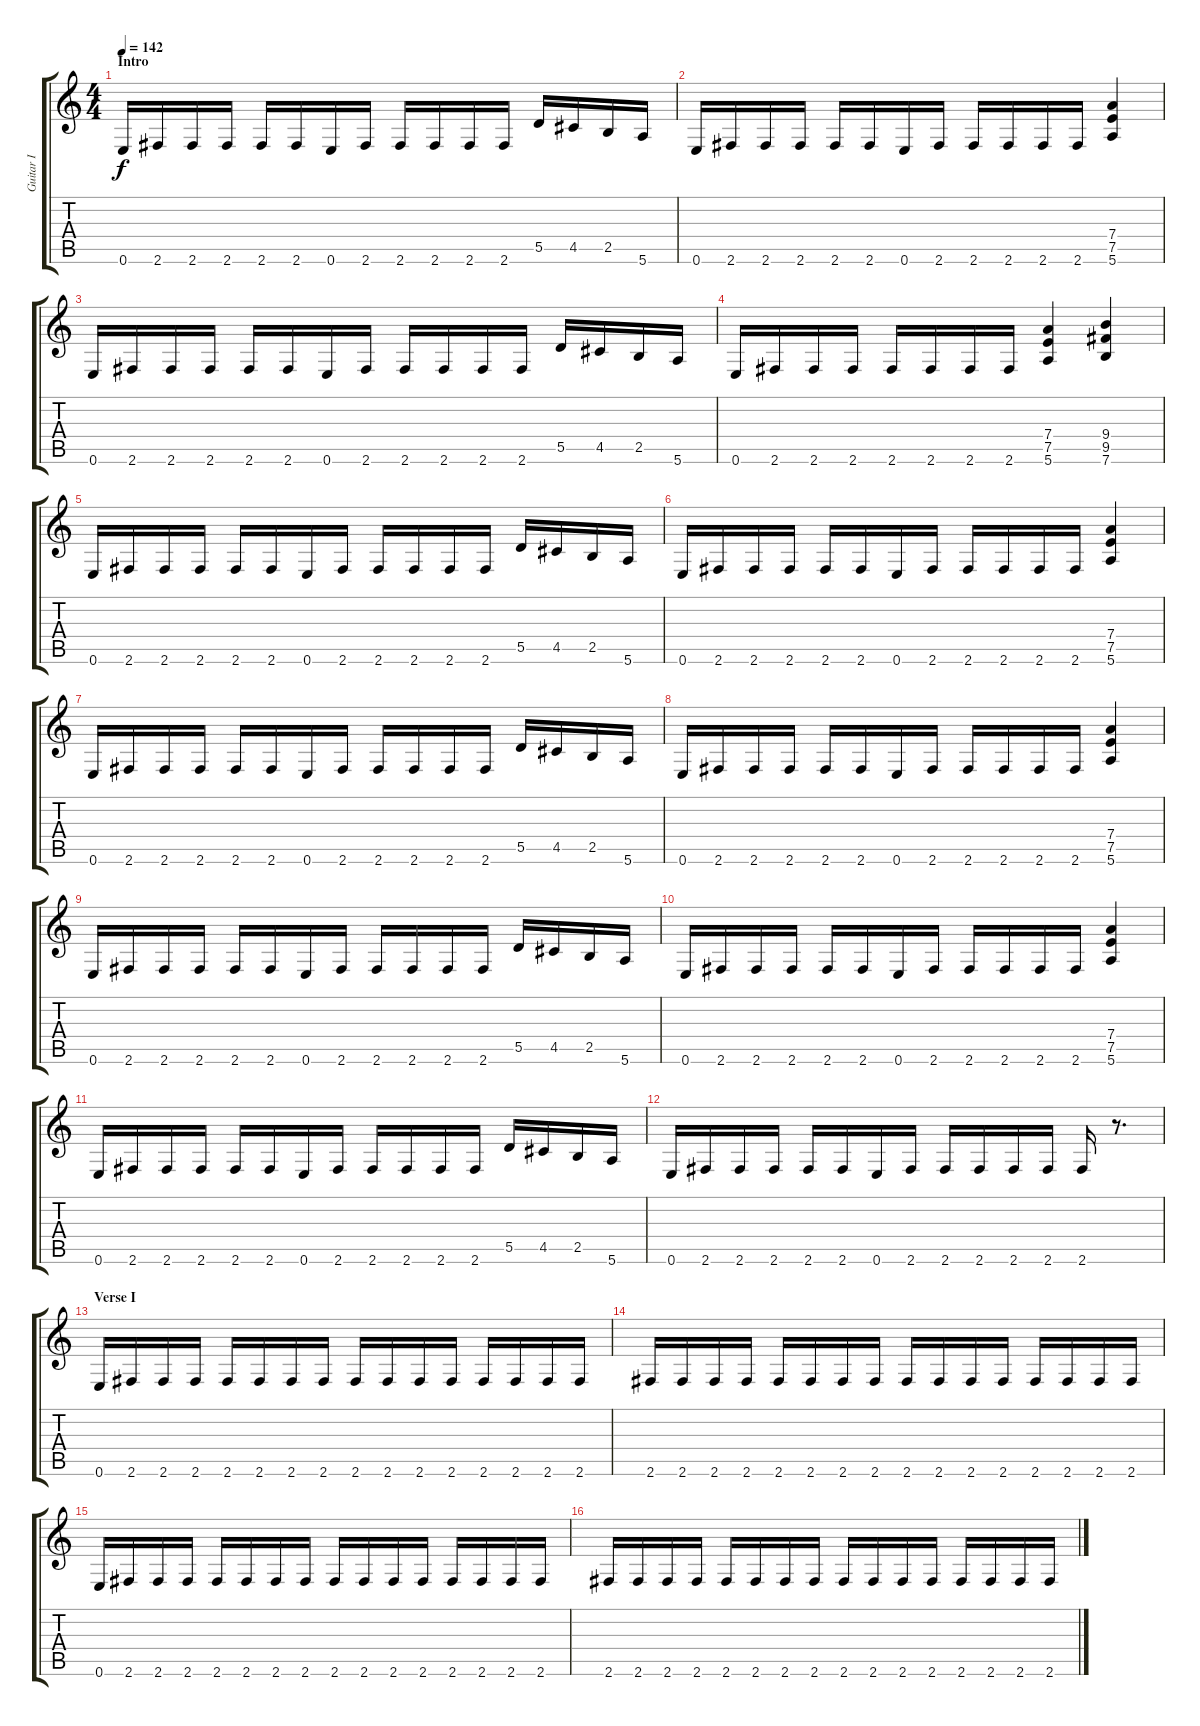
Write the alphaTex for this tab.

\track ("Guitar I" "Guitar I") {instrument distortionguitar}
\staff {score tabs}
\tuning (E4 B3 G3 D3 A2 E2) {hide}
\ts (4 4)
\section ("" "Intro")
\tempo 142
\clef g2
\ks c
0.6.16{dy f instrument distortionguitar} 2.6.16 2.6.16 2.6.16 2.6.16 2.6.16 0.6.16 2.6.16 2.6.16 2.6.16 2.6.16 2.6.16 5.5.16 4.5.16 2.5.16 5.6.16 |
0.6.16 2.6.16 2.6.16 2.6.16 2.6.16 2.6.16 0.6.16 2.6.16 2.6.16 2.6.16 2.6.16 2.6.16 (7.4 7.5 5.6).4 |
0.6.16 2.6.16 2.6.16 2.6.16 2.6.16 2.6.16 0.6.16 2.6.16 2.6.16 2.6.16 2.6.16 2.6.16 5.5.16 4.5.16 2.5.16 5.6.16 |
0.6.16 2.6.16 2.6.16 2.6.16 2.6.16 2.6.16 2.6.16 2.6.16 (7.4 7.5 5.6).4 (9.4 9.5 7.6).4 |
0.6.16 2.6.16 2.6.16 2.6.16 2.6.16 2.6.16 0.6.16 2.6.16 2.6.16 2.6.16 2.6.16 2.6.16 5.5.16 4.5.16 2.5.16 5.6.16 |
0.6.16 2.6.16 2.6.16 2.6.16 2.6.16 2.6.16 0.6.16 2.6.16 2.6.16 2.6.16 2.6.16 2.6.16 (7.4 7.5 5.6).4 |
0.6.16 2.6.16 2.6.16 2.6.16 2.6.16 2.6.16 0.6.16 2.6.16 2.6.16 2.6.16 2.6.16 2.6.16 5.5.16 4.5.16 2.5.16 5.6.16 |
0.6.16 2.6.16 2.6.16 2.6.16 2.6.16 2.6.16 0.6.16 2.6.16 2.6.16 2.6.16 2.6.16 2.6.16 (7.4 7.5 5.6).4 |
0.6.16 2.6.16 2.6.16 2.6.16 2.6.16 2.6.16 0.6.16 2.6.16 2.6.16 2.6.16 2.6.16 2.6.16 5.5.16 4.5.16 2.5.16 5.6.16 |
0.6.16 2.6.16 2.6.16 2.6.16 2.6.16 2.6.16 0.6.16 2.6.16 2.6.16 2.6.16 2.6.16 2.6.16 (7.4 7.5 5.6).4 |
0.6.16 2.6.16 2.6.16 2.6.16 2.6.16 2.6.16 0.6.16 2.6.16 2.6.16 2.6.16 2.6.16 2.6.16 5.5.16 4.5.16 2.5.16 5.6.16 |
0.6.16 2.6.16 2.6.16 2.6.16 2.6.16 2.6.16 0.6.16 2.6.16 2.6.16 2.6.16 2.6.16 2.6.16 2.6.16 r.8{d} |
\section ("" "Verse I")
0.6.16 2.6.16 2.6.16 2.6.16 2.6.16 2.6.16 2.6.16 2.6.16 2.6.16 2.6.16 2.6.16 2.6.16 2.6.16 2.6.16 2.6.16 2.6.16 |
2.6.16 2.6.16 2.6.16 2.6.16 2.6.16 2.6.16 2.6.16 2.6.16 2.6.16 2.6.16 2.6.16 2.6.16 2.6.16 2.6.16 2.6.16 2.6.16 |
0.6.16 2.6.16 2.6.16 2.6.16 2.6.16 2.6.16 2.6.16 2.6.16 2.6.16 2.6.16 2.6.16 2.6.16 2.6.16 2.6.16 2.6.16 2.6.16 |
2.6.16 2.6.16 2.6.16 2.6.16 2.6.16 2.6.16 2.6.16 2.6.16 2.6.16 2.6.16 2.6.16 2.6.16 2.6.16 2.6.16 2.6.16 2.6.16
